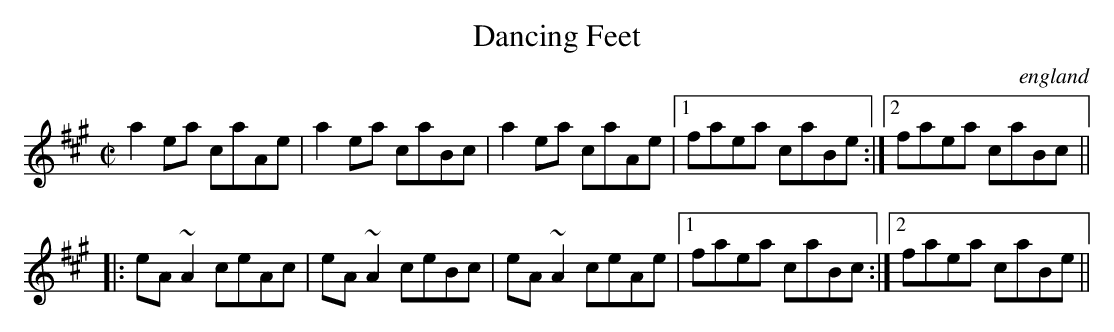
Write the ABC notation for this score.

X:1
T:Dancing Feet
O:england
M:C|
K:A
a2ea caAe|a2ea caBc|a2ea caAe|1 faea caBe:|2 faea caBc||
|:eA~A2 ceAc|eA~A2 ceBc|eA~A2 ceAe|1 faea caBc:|2 faea caBe||
